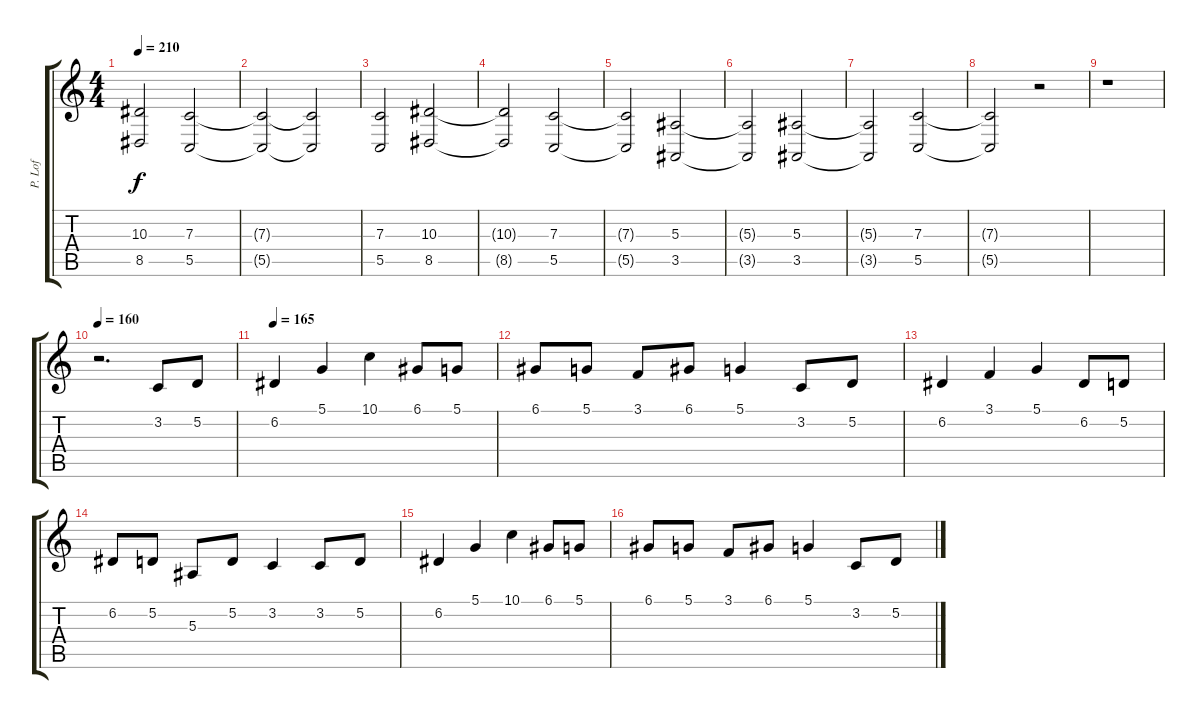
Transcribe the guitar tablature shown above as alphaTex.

\track ("P. Lof" "P. Lof") {instrument stringensemble1}
\staff {score tabs}
\tuning (D4 A3 F3 C3 G2 D2) {hide}
\ts (4 4)
\tempo 210
\clef g2
\ks c
(10.3{t} 8.5{t}).2{dy f} (7.3 5.5).2 |
(7.3{t} 5.5{t}).2 (7.3{t} 5.5{t}).2 |
(7.3 5.5).2 (10.3 8.5).2 |
(10.3{t} 8.5{t}).2 (7.3 5.5).2 |
(7.3{t} 5.5{t}).2 (5.3 3.5).2 |
(5.3{t} 3.5{t}).2 (5.3 3.5).2 |
(5.3{t} 3.5{t}).2 (7.3 5.5).2 |
(7.3{t} 5.5{t}).2 r.2 |
r.1 |
\tempo 160
r.2{d volume 16} 3.2.8 5.2.8 |
\tempo 170
\tempo 165
6.2.4 5.1.4 10.1.4 6.1.8 5.1.8 |
6.1.8 5.1.8 3.1.8 6.1.8 5.1.4 3.2.8 5.2.8 |
6.2.4 3.1.4 5.1.4 6.2.8 5.2.8 |
6.2.8 5.2.8 5.3.8 5.2.8 3.2.4 3.2.8 5.2.8 |
6.2.4 5.1.4 10.1.4 6.1.8 5.1.8 |
6.1.8 5.1.8 3.1.8 6.1.8 5.1.4 3.2.8 5.2.8
